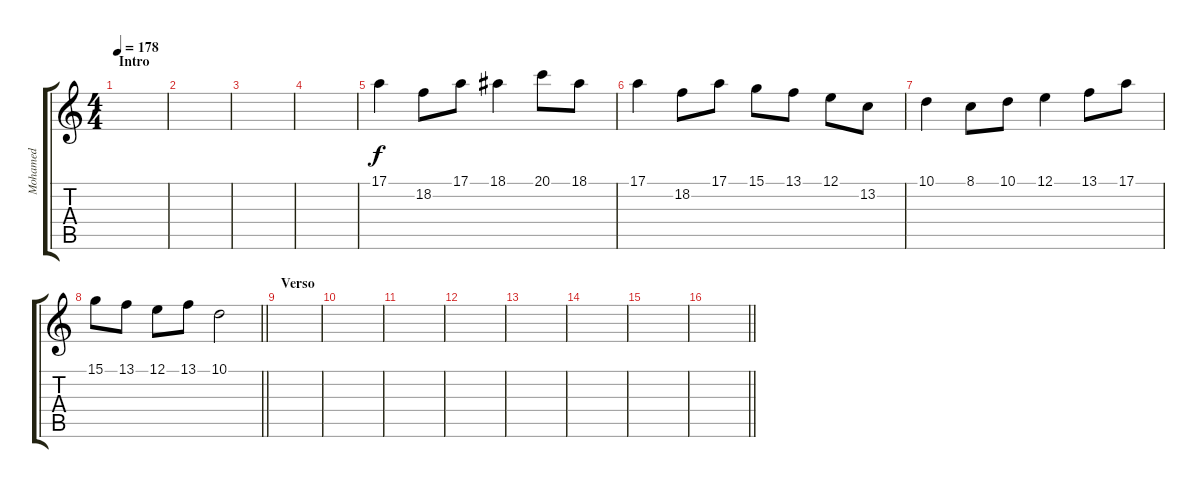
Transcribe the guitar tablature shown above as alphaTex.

\track ("Mohamed" "Mohamed") {instrument violin}
\staff {score tabs}
\tuning (E4 B3 G3 D3 A2 E2) {hide}
\ts (4 4)
\section ("" "Intro")
\tempo 178
\clef g2
\ks c
|
|
|
|
17.1.4 18.2.8 17.1.8 18.1.4 20.1.8 18.1.8 |
17.1.4 18.2.8 17.1.8 15.1.8 13.1.8 12.1.8 13.2.8 |
10.1.4 8.1.8 10.1.8 12.1.4 13.1.8 17.1.8 |
\barLineRight lightlight
15.1.8 13.1.8 12.1.8 13.1.8 10.1.2 |
\section ("" "Verso")
|
|
|
|
|
|
|
\barLineRight lightlight
